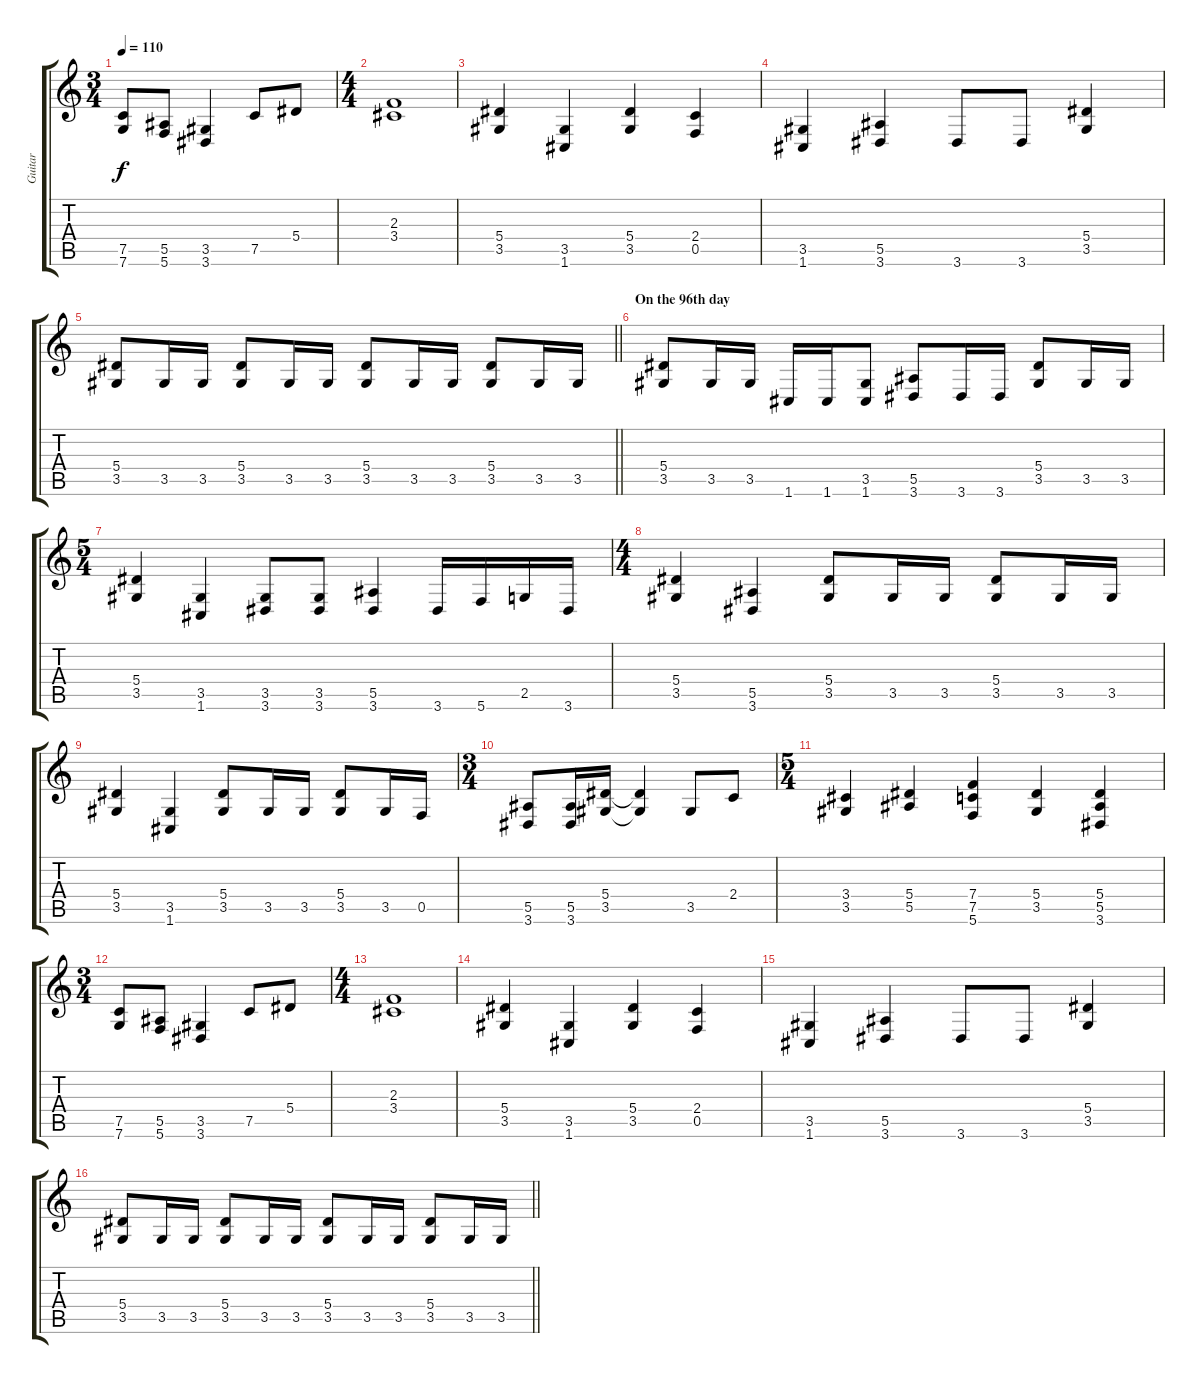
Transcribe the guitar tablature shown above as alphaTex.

\track ("Guitar" "Guitar") {instrument distortionguitar}
\staff {score tabs}
\tuning (C4 G3 Eb3 Bb2 F2 C2) {hide}
\ts (3 4)
\tempo 110
\clef g2
\ks c
(7.5 7.6).8{dy f} (5.5 5.6).8 (3.5 3.6).4 7.5.8 5.4.8 |
\ts (4 4)
(2.3 3.4).1 |
(5.4 3.5).4 (3.5 1.6).4 (5.4 3.5).4 (2.4 0.5).4 |
(3.5 1.6).4 (5.5 3.6).4 3.6.8 3.6.8 (5.4 3.5).4 |
\barLineRight lightlight
(5.4 3.5).8 3.5.16 3.5.16 (5.4 3.5).8 3.5.16 3.5.16 (5.4 3.5).8 3.5.16 3.5.16 (5.4 3.5).8 3.5.16 3.5.16 |
\section ("" "On the 96th day")
(5.4 3.5).8 3.5.16 3.5.16 1.6.16 1.6.16 (3.5 1.6).8 (5.5 3.6).8 3.6.16 3.6.16 (5.4 3.5).8 3.5.16 3.5.16 |
\ts (5 4)
(5.4 3.5).4 (3.5 1.6).4 (3.5 3.6).8 (3.5 3.6).8 (5.5 3.6).4 3.6.16 5.6.16 2.5.16 3.6.16 |
\ts (4 4)
(5.4 3.5).4 (5.5 3.6).4 (5.4 3.5).8 3.5.16 3.5.16 (5.4 3.5).8 3.5.16 3.5.16 |
(5.4 3.5).4 (3.5 1.6).4 (5.4 3.5).8 3.5.16 3.5.16 (5.4 3.5).8 3.5.16 0.5.16 |
\ts (3 4)
(5.5 3.6).8 (5.5 3.6).16 (5.4 3.5).16 (5.4{t} 3.5{t}).4 3.5.8 2.4.8 |
\ts (5 4)
(3.4 3.5).4 (5.4 5.5).4 (7.4 7.5 5.6).4 (5.4 3.5).4 (5.4 5.5 3.6).4 |
\ts (3 4)
(7.5 7.6).8 (5.5 5.6).8 (3.5 3.6).4 7.5.8 5.4.8 |
\ts (4 4)
(2.3 3.4).1 |
(5.4 3.5).4 (3.5 1.6).4 (5.4 3.5).4 (2.4 0.5).4 |
(3.5 1.6).4 (5.5 3.6).4 3.6.8 3.6.8 (5.4 3.5).4 |
\barLineRight lightlight
(5.4 3.5).8 3.5.16 3.5.16 (5.4 3.5).8 3.5.16 3.5.16 (5.4 3.5).8 3.5.16 3.5.16 (5.4 3.5).8 3.5.16 3.5.16
